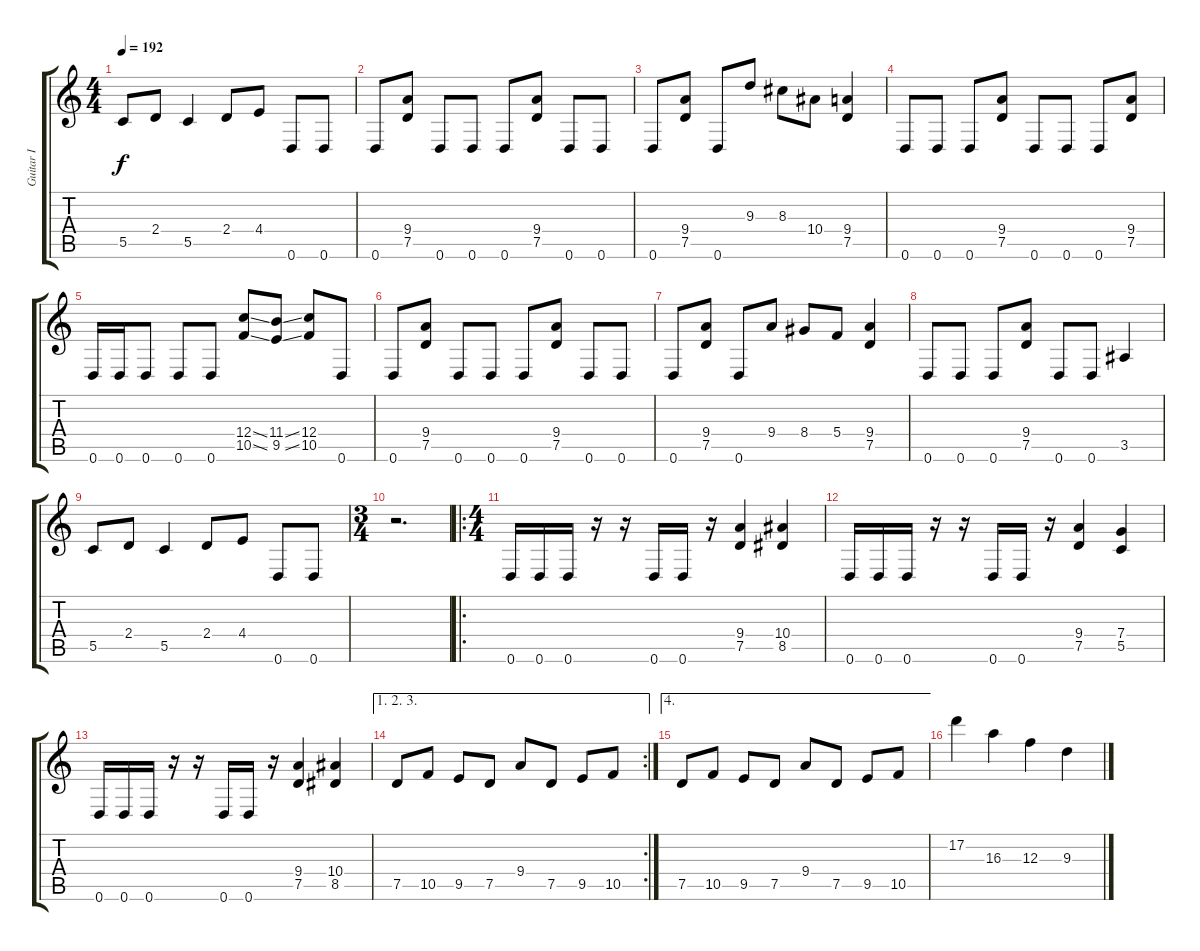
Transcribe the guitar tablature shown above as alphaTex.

\track ("Guitar I" "Guitar I") {instrument distortionguitar}
\staff {score tabs}
\tuning (D4 A3 F3 C3 G2 D2) {hide}
\ts (4 4)
\tempo 192
\clef g2
\ks c
5.5.8{dy f} 2.4.8 5.5.4 2.4.8 4.4.8 0.6.8 0.6.8 |
0.6.8 (9.4 7.5).8 0.6.8 0.6.8 0.6.8 (9.4 7.5).8 0.6.8 0.6.8 |
0.6.8 (9.4 7.5).8 0.6.8 9.3.8 8.3.8 10.4.8 (9.4 7.5).4 |
0.6.8 0.6.8 0.6.8 (9.4 7.5).8 0.6.8 0.6.8 0.6.8 (9.4 7.5).8 |
0.6.16 0.6.16 0.6.8 0.6.8 0.6.8 (12.4{ss} 10.5{ss}).8 (11.4{ss} 9.5{ss}).8 (12.4 10.5).8 0.6.8 |
0.6.8 (9.4 7.5).8 0.6.8 0.6.8 0.6.8 (9.4 7.5).8 0.6.8 0.6.8 |
0.6.8 (9.4 7.5).8 0.6.8 9.4.8 8.4.8 5.4.8 (9.4 7.5).4 |
0.6.8 0.6.8 0.6.8 (9.4 7.5).8 0.6.8 0.6.8 3.5.4 |
5.5.8 2.4.8 5.5.4 2.4.8 4.4.8 0.6.8 0.6.8 |
\ts (3 4)
r.2{d} |
\ro
\ts (4 4)
0.6.16 0.6.16 0.6.16 r.16 r.16 0.6.16 0.6.16 r.16 (9.4 7.5).4 (10.4 8.5).4 |
0.6.16 0.6.16 0.6.16 r.16 r.16 0.6.16 0.6.16 r.16 (9.4 7.5).4 (7.4 5.5).4 |
0.6.16 0.6.16 0.6.16 r.16 r.16 0.6.16 0.6.16 r.16 (9.4 7.5).4 (10.4 8.5).4 |
\ae (1 2 3)
\rc 2
7.5.8 10.5.8 9.5.8 7.5.8 9.4.8 7.5.8 9.5.8 10.5.8 |
\ae 4
7.5.8 10.5.8 9.5.8 7.5.8 9.4.8 7.5.8 9.5.8 10.5.8 |
17.2.4 16.3.4 12.3.4 9.3.4
